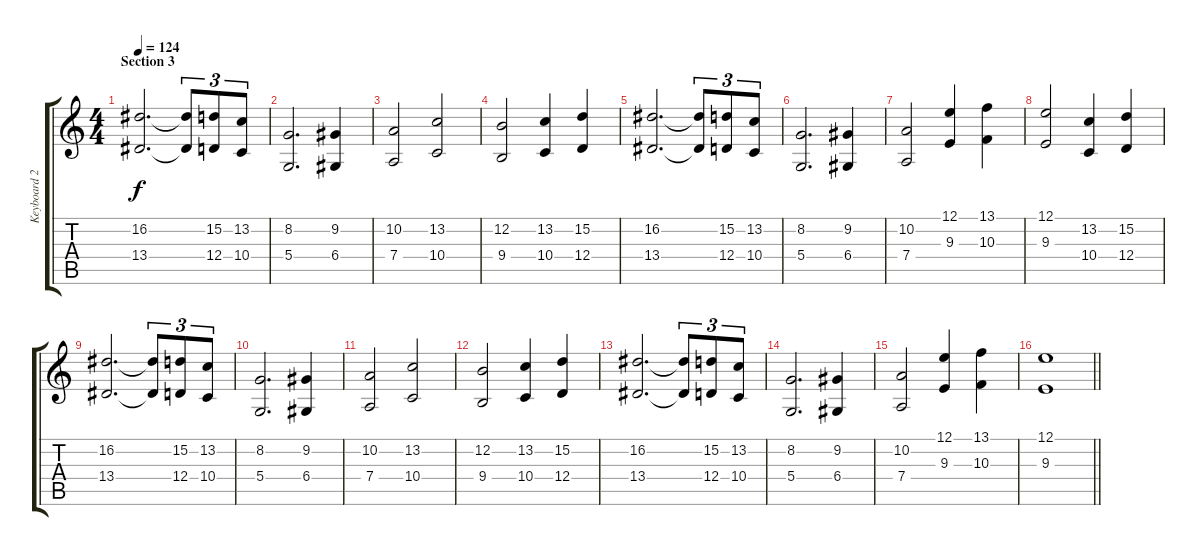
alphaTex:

\track ("Keyboard 2" "Keyboard 2") {instrument stringensemble1}
\staff {score tabs}
\tuning (E4 B3 G3 D3 A2 E2) {hide}
\ts (4 4)
\section ("" "Section 3")
\tempo 124
\clef g2
\ks c
(16.2 13.4).2{d dy f} (16.2{t} 13.4{t}).8{tu (3 2)} (15.2 12.4).8{tu (3 2)} (13.2 10.4).8{tu (3 2)} |
(8.2 5.4).2{d} (9.2 6.4).4 |
(10.2 7.4).2 (13.2 10.4).2 |
(12.2 9.4).2 (13.2 10.4).4 (15.2 12.4).4 |
(16.2 13.4).2{d} (16.2{t} 13.4{t}).8{tu (3 2)} (15.2 12.4).8{tu (3 2)} (13.2 10.4).8{tu (3 2)} |
(8.2 5.4).2{d} (9.2 6.4).4 |
(10.2 7.4).2 (12.1 9.3).4 (13.1 10.3).4 |
(12.1 9.3).2 (13.2 10.4).4 (15.2 12.4).4 |
(16.2 13.4).2{d} (16.2{t} 13.4{t}).8{tu (3 2)} (15.2 12.4).8{tu (3 2)} (13.2 10.4).8{tu (3 2)} |
(8.2 5.4).2{d} (9.2 6.4).4 |
(10.2 7.4).2 (13.2 10.4).2 |
(12.2 9.4).2 (13.2 10.4).4 (15.2 12.4).4 |
(16.2 13.4).2{d} (16.2{t} 13.4{t}).8{tu (3 2)} (15.2 12.4).8{tu (3 2)} (13.2 10.4).8{tu (3 2)} |
(8.2 5.4).2{d} (9.2 6.4).4 |
(10.2 7.4).2 (12.1 9.3).4 (13.1 10.3).4 |
\barLineRight lightlight
(12.1 9.3).1
